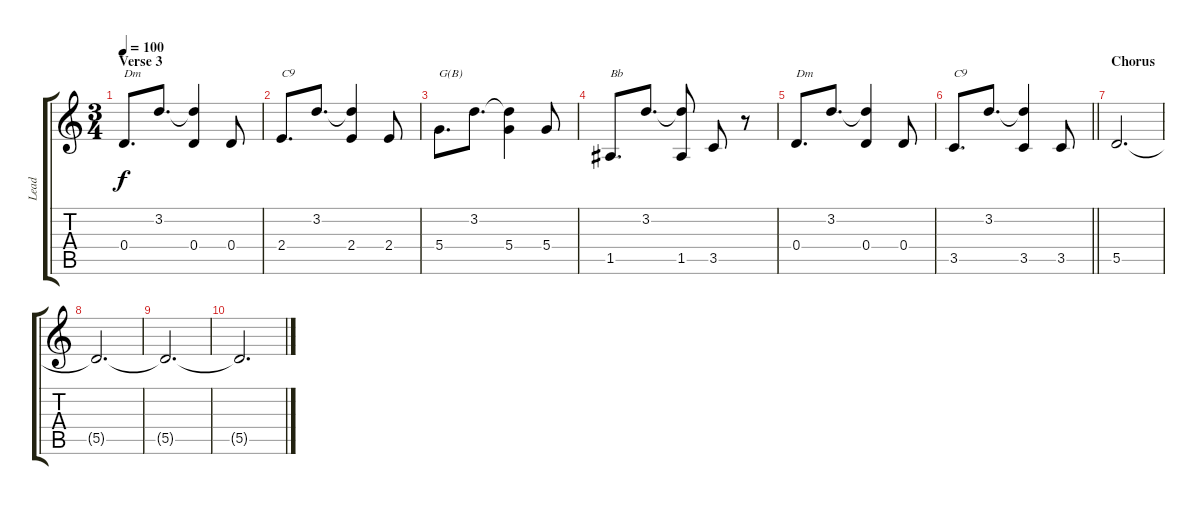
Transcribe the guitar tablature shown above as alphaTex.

\track ("Lead" "Lead") {instrument distortionguitar}
\staff {score tabs}
\tuning (E4 B3 G3 D3 A2 E2) {hide}
\ts (3 4)
\section ("" "Verse 3")
\tempo 100
\clef g2
\ks c
0.4.8{d txt "Dm" dy f volume 4 balance 12} 3.2.8{d} (3.2{t} 0.4).4 0.4.8 |
2.4.8{d txt "C9"} 3.2.8{d} (3.2{t} 2.4).4 2.4.8 |
5.4.8{d txt "G(B)"} 3.2.8{d} (3.2{t} 5.4).4 5.4.8 |
1.5.8{d txt "Bb"} 3.2.8{d} (3.2{t} 1.5).8 3.5.8 r.8 |
0.4.8{d txt "Dm"} 3.2.8{d} (3.2{t} 0.4).4 0.4.8 |
\barLineRight lightlight
3.5.8{d txt "C9"} 3.2.8{d} (3.2{t} 3.5).4 3.5.8 |
\section ("" "Chorus")
5.5.2{d} |
5.5{t}.2{d} |
5.5{t}.2{d} |
5.5{t}.2{d}
